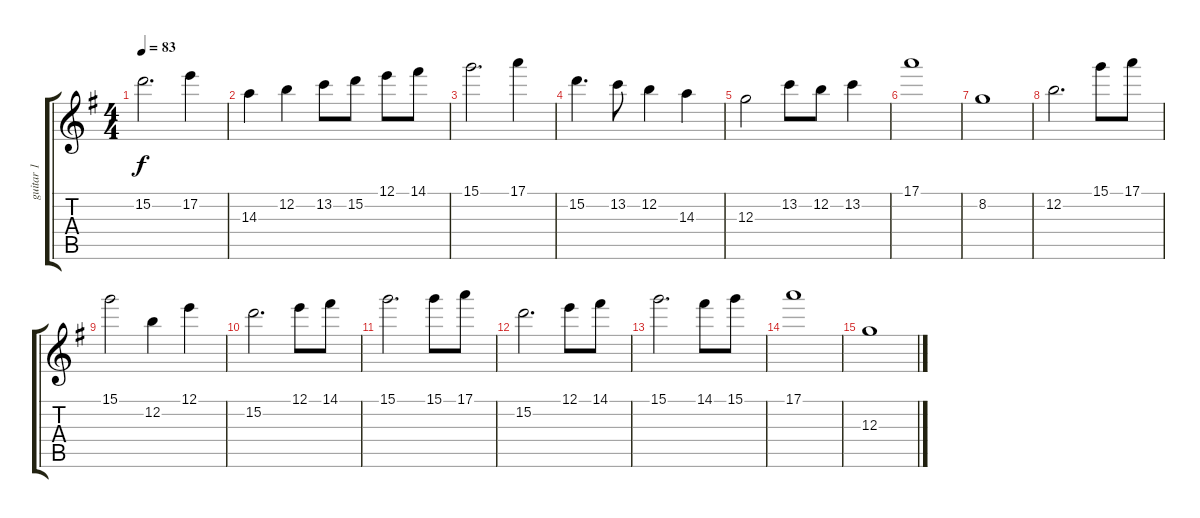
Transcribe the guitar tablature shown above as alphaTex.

\track ("guitar 1" "guitar 1") {instrument electricguitarjazz}
\staff {score tabs}
\tuning (E4 B3 G3 D3 A2 E2) {hide}
\ts (4 4)
\tempo 83
\clef g2
\ks g
15.2.2{d dy f} 17.2.4 |
14.3.4 12.2.4 13.2.8 15.2.8 12.1.8 14.1.8 |
15.1.2{d} 17.1.4 |
15.2.4{d} 13.2.8 12.2.4 14.3.4 |
12.3.2 13.2.8 12.2.8 13.2.4 |
17.1.1 |
8.2.1 |
12.2.2{d} 15.1.8 17.1.8 |
15.1.2 12.2.4 12.1.4 |
15.2.2{d} 12.1.8 14.1.8 |
15.1.2{d} 15.1.8 17.1.8 |
15.2.2{d} 12.1.8 14.1.8 |
15.1.2{d} 14.1.8 15.1.8 |
17.1.1 |
12.3.1
